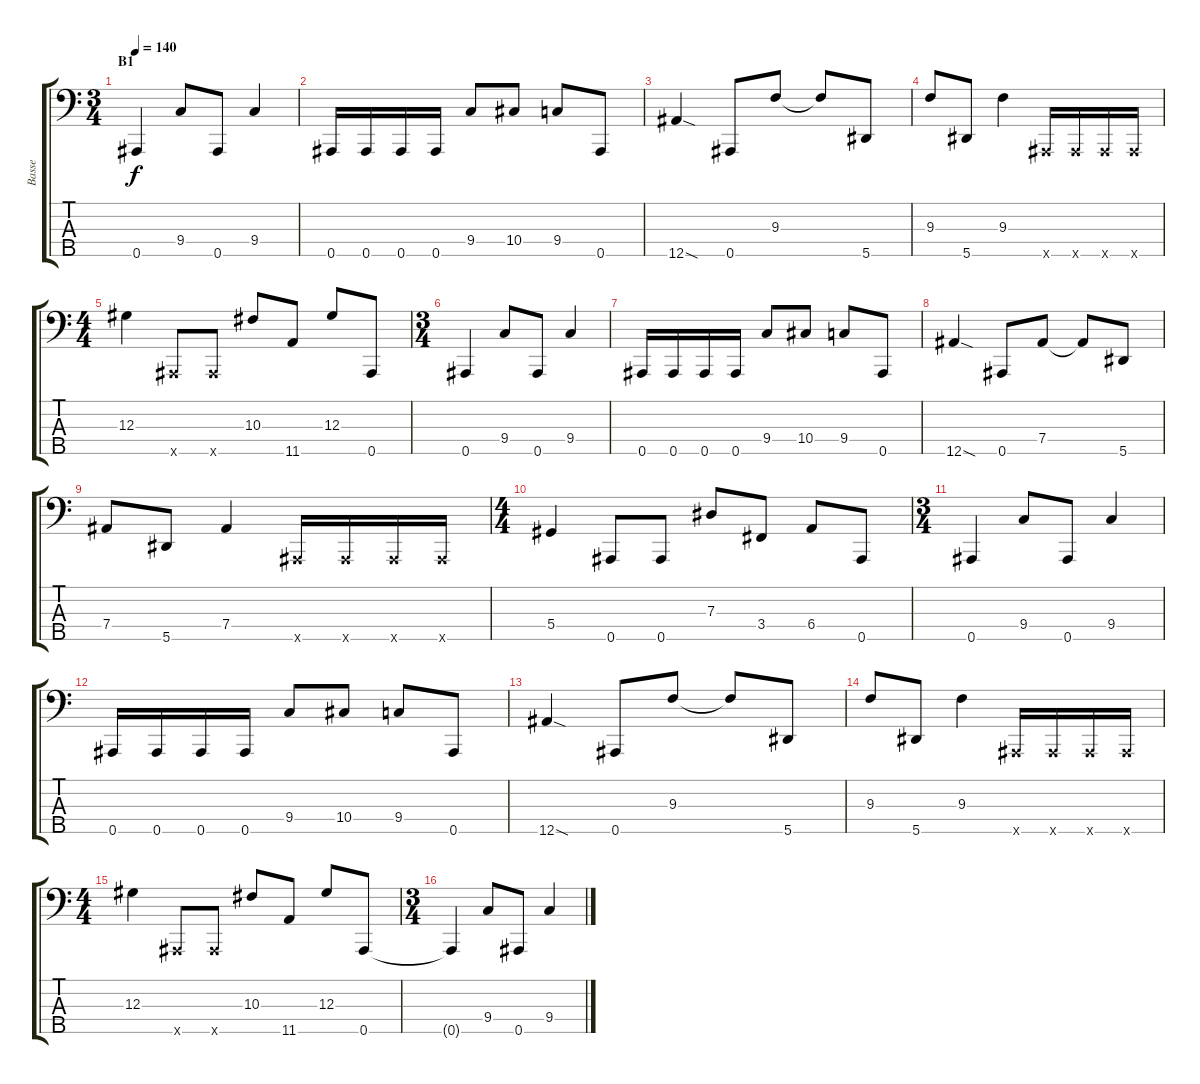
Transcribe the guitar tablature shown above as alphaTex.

\track ("Basse" "Basse") {instrument electricbasspick}
\staff {score tabs}
\tuning (Gb2 Db2 Ab1 Eb1 Bb0) {hide}
\ts (3 4)
\section ("" "B1")
\tempo 140
\clef f4
\ks c
0.5.4{dy f} 9.4.8 0.5.8 9.4.4 |
0.5.16 0.5.16 0.5.16 0.5.16 9.4.8 10.4.8 9.4.8 0.5.8 |
12.5{sod}.4 0.5.8 9.3.8 9.3{t}.8 5.5.8 |
9.3.8 5.5.8 9.3.4 0.5{x}.16 0.5{x}.16 0.5{x}.16 0.5{x}.16 |
\ts (4 4)
12.3.4 0.5{x}.8 0.5{x}.8 10.3.8 11.5.8 12.3.8 0.5.8 |
\ts (3 4)
0.5.4 9.4.8 0.5.8 9.4.4 |
0.5.16 0.5.16 0.5.16 0.5.16 9.4.8 10.4.8 9.4.8 0.5.8 |
12.5{sod}.4 0.5.8 7.4.8 7.4{t}.8 5.5.8 |
7.4.8 5.5.8 7.4.4 0.5{x}.16 0.5{x}.16 0.5{x}.16 0.5{x}.16 |
\ts (4 4)
5.4.4 0.5.8 0.5.8 7.3.8 3.4.8 6.4.8 0.5.8 |
\ts (3 4)
0.5.4 9.4.8 0.5.8 9.4.4 |
0.5.16 0.5.16 0.5.16 0.5.16 9.4.8 10.4.8 9.4.8 0.5.8 |
12.5{sod}.4 0.5.8 9.3.8 9.3{t}.8 5.5.8 |
9.3.8 5.5.8 9.3.4 0.5{x}.16 0.5{x}.16 0.5{x}.16 0.5{x}.16 |
\ts (4 4)
12.3.4 0.5{x}.8 0.5{x}.8 10.3.8 11.5.8 12.3.8 0.5.8 |
\ts (3 4)
0.5{t}.4 9.4.8 0.5.8 9.4.4
